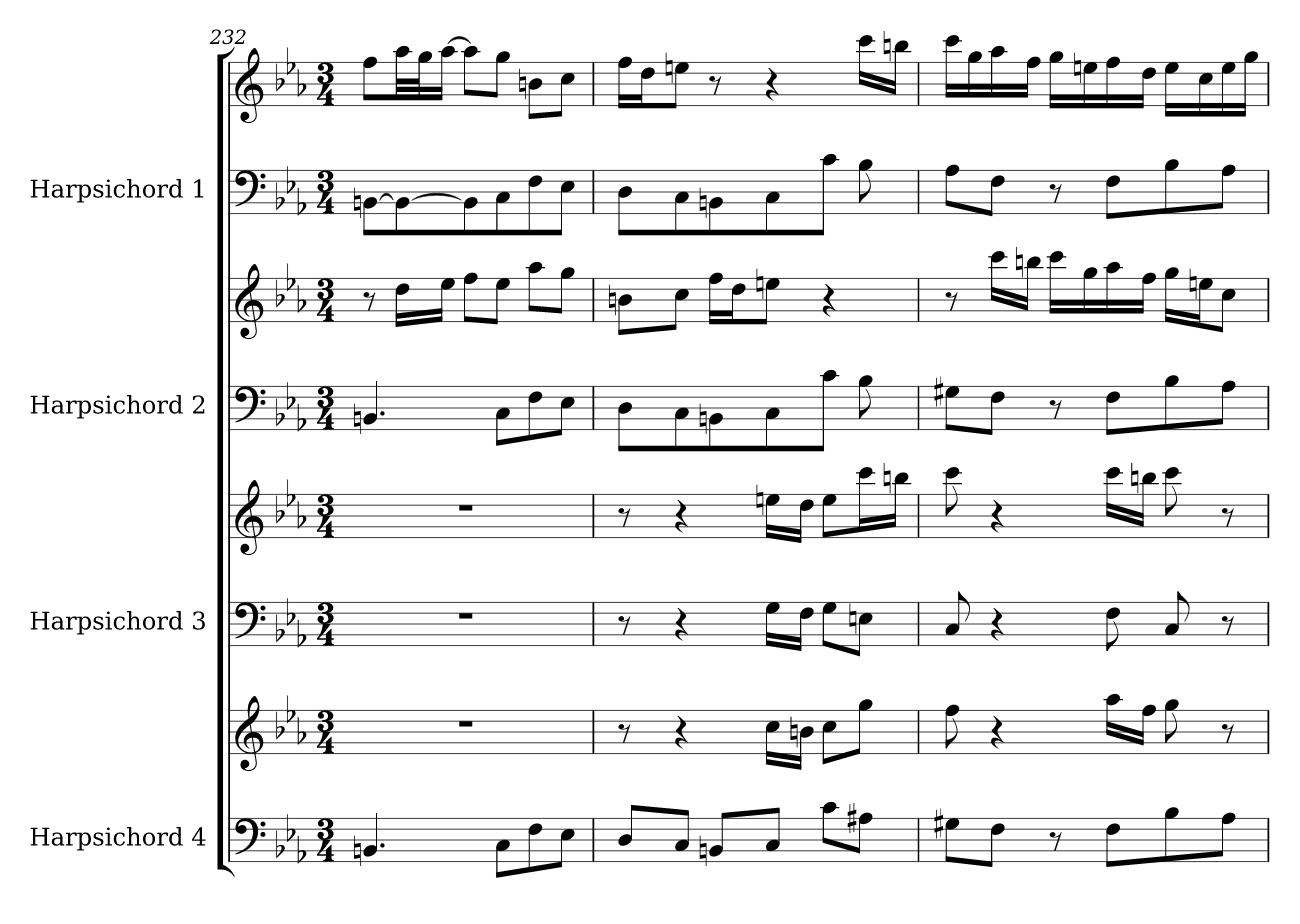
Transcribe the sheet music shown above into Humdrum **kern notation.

**kern	**kern	**kern	**kern	**kern	**kern	**kern	**kern
*part4	*part4	*part3	*part3	*part2	*part2	*part1	*part1
*staff8	*staff7	*staff6	*staff5	*staff4	*staff3	*staff2	*staff1
*I"Harpsichord 4	*	*I"Harpsichord 3	*	*I"Harpsichord 2	*	*I"Harpsichord 1	*
*I'Hp	*	*I'Hp	*	*I'Hp	*	*I'Hp	*
*clefF4	*clefG2	*clefF4	*clefG2	*clefF4	*clefG2	*clefF4	*clefG2
*k[b-e-a-]	*k[b-e-a-]	*k[b-e-a-]	*k[b-e-a-]	*k[b-e-a-]	*k[b-e-a-]	*k[b-e-a-]	*k[b-e-a-]
*M3/4	*M3/4	*M3/4	*M3/4	*M3/4	*M3/4	*M3/4	*M3/4
=232	=232	=232	=232	=232	=232	=232	=232
4.BBn/	2.r	2.r	2.r	4.BBn/	8r	[8BBn\L	8ff\L
.	.	.	.	.	16dd\LL	8BB\_	32aa-\LL
.	.	.	.	.	.	.	32gg\J
.	.	.	.	.	16ee-\JJ	.	[16aa-\JJ
.	.	.	.	.	8ff\L	8BB\]	8aa-\L]
8C\L	.	.	.	8C\L	8ee-\J	8C\	8gg\J
8F\	.	.	.	8F\	8aa-\L	8F\	8bn\L
8E-\J	.	.	.	8E-\J	8gg\J	8E-\J	8cc\J
!!LO:PB:g=z
=233	=233	=233	=233	=233	=233	=233	=233
8D/L	8r	8r	8r	8D\L	8bn\L	8D\L	16ff\LL
.	.	.	.	.	.	.	16dd\J
8C/J	4r	4r	4r	8C\	8cc\J	8C\	8een\J
8BBn/L	.	.	.	8BBn\	16ff\LL	8BBn\	8r
.	.	.	.	.	16dd\J	.	.
8C/J	16cc\LL	16G\LL	16een\LL	8C\	8een\J	8C\	4r
.	16bn\JJ	16F\JJ	16dd\JJ	.	.	.	.
8c\L	8cc\L	8G\L	8ee\L	8c\J	4r	8c\J	.
8A#X\J	8gg\J	8En\J	16ccc\L	8B-\	.	8B-\	16ccc\LL
.	.	.	16bbn\JJ	.	.	.	16bbn\JJ
=234	=234	=234	=234	=234	=234	=234	=234
8G#X\L	8ff\	8C/	8ccc\	8G#X\L	8r	8A-\L	16ccc\LL
.	.	.	.	.	.	.	16gg\
8F\J	4r	4r	4r	8F\J	16ccc\LL	8F\J	16aa-\
.	.	.	.	.	16bbn\JJ	.	16ff\JJ
8r	.	.	.	8r	16ccc\LL	8r	16gg\LL
.	.	.	.	.	16gg\	.	16een\
8F\L	16aa-\LL	8F\	16ccc\LL	8F\L	16aa-\	8F\L	16ff\
.	16ff\JJ	.	16bbn\JJ	.	16ff\JJ	.	16dd\JJ
8B-\	8gg\	8C/	8ccc\	8B-\	16gg\LL	8B-\	16ee\LL
.	.	.	.	.	16een\J	.	16cc\
8A-\J	8r	8r	8r	8A-\J	8cc\J	8A-\J	16ee\
.	.	.	.	.	.	.	16gg\JJ
=	=	=	=	=	=	=	=
*-	*-	*-	*-	*-	*-	*-	*-
